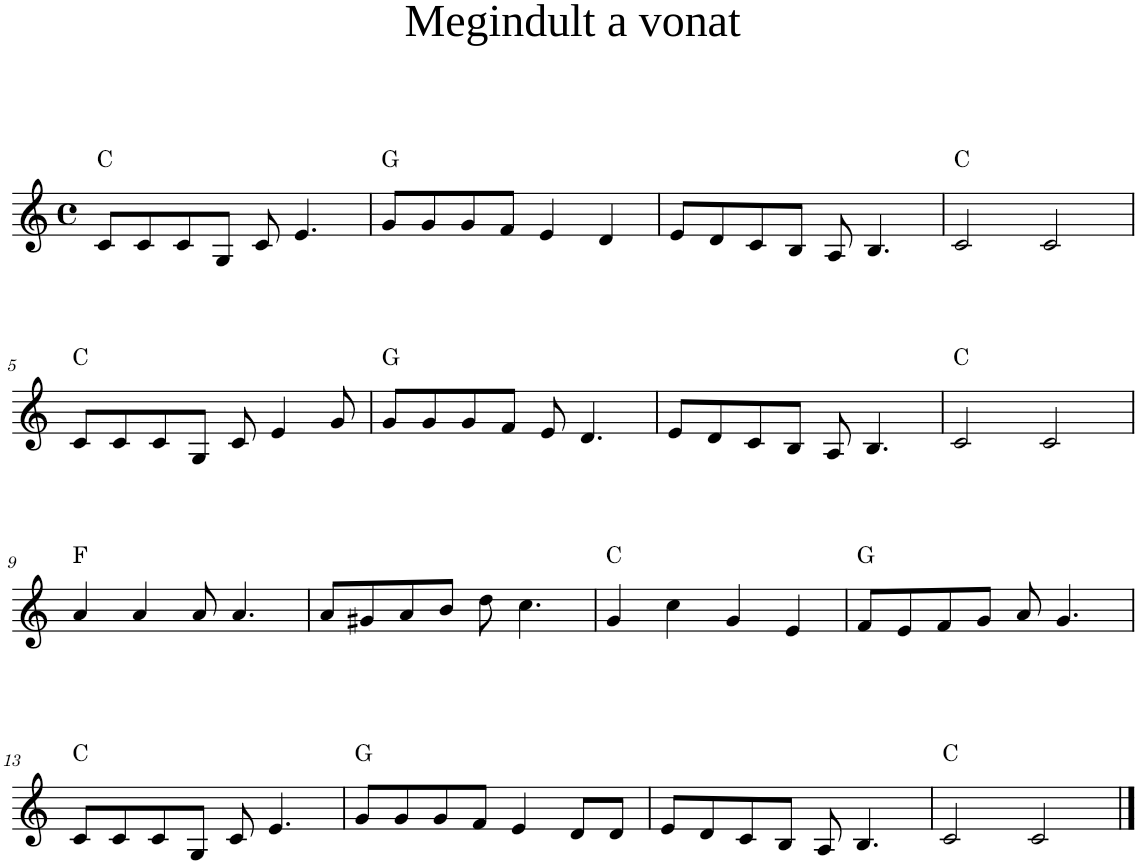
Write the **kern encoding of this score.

**kern	**harte
*part1	*part1
*staff1	*
*I"Piano	*
*I'Pno	*
*clefG2	*
*k[]	*
*M4/4	*
*met(c)	*
=1	=1
!	!LO:H:kt=N.C.
8c/L	N
8c/	.
8c/	.
8G/J	.
8c/	.
4.e/	.
=2	=2
!	!LO:H:kt=N.C.
8g/L	N
8g/	.
8g/	.
8f/J	.
4e/	.
4d/	.
=3	=3
8e/L	.
8d/	.
8c/	.
8B/J	.
8A/	.
4.B/	.
=4	=4
!	!LO:H:kt=N.C.
2c/	N
2c/	.
!!LO:LB:g=z
=5	=5
!	!LO:H:kt=N.C.
8c/L	N
8c/	.
8c/	.
8G/J	.
8c/	.
4e/	.
8g/	.
=6	=6
!	!LO:H:kt=N.C.
8g/L	N
8g/	.
8g/	.
8f/J	.
8e/	.
4.d/	.
=7	=7
8e/L	.
8d/	.
8c/	.
8B/J	.
8A/	.
4.B/	.
=8	=8
!	!LO:H:kt=N.C.
2c/	N
2c/	.
!!LO:LB:g=z
=9	=9
!	!LO:H:kt=N.C.
4a/	N
4a/	.
8a/	.
4.a/	.
=10	=10
8a/L	.
8g#X/	.
8a/	.
8b/J	.
8dd\	.
4.cc\	.
=11	=11
!	!LO:H:kt=N.C.
4g/	N
4cc\	.
4g/	.
4e/	.
=12	=12
!	!LO:H:kt=N.C.
8f/L	N
8e/	.
8f/	.
8g/J	.
8a/	.
4.g/	.
!!LO:LB:g=z
=13	=13
!	!LO:H:kt=N.C.
8c/L	N
8c/	.
8c/	.
8G/J	.
8c/	.
4.e/	.
=14	=14
!	!LO:H:kt=N.C.
8g/L	N
8g/	.
8g/	.
8f/J	.
4e/	.
8d/L	.
8d/J	.
=15	=15
8e/L	.
8d/	.
8c/	.
8B/J	.
8A/	.
4.B/	.
=16	=16
!	!LO:H:kt=N.C.
2c/	N
2c/	.
==	==
*-	*-
